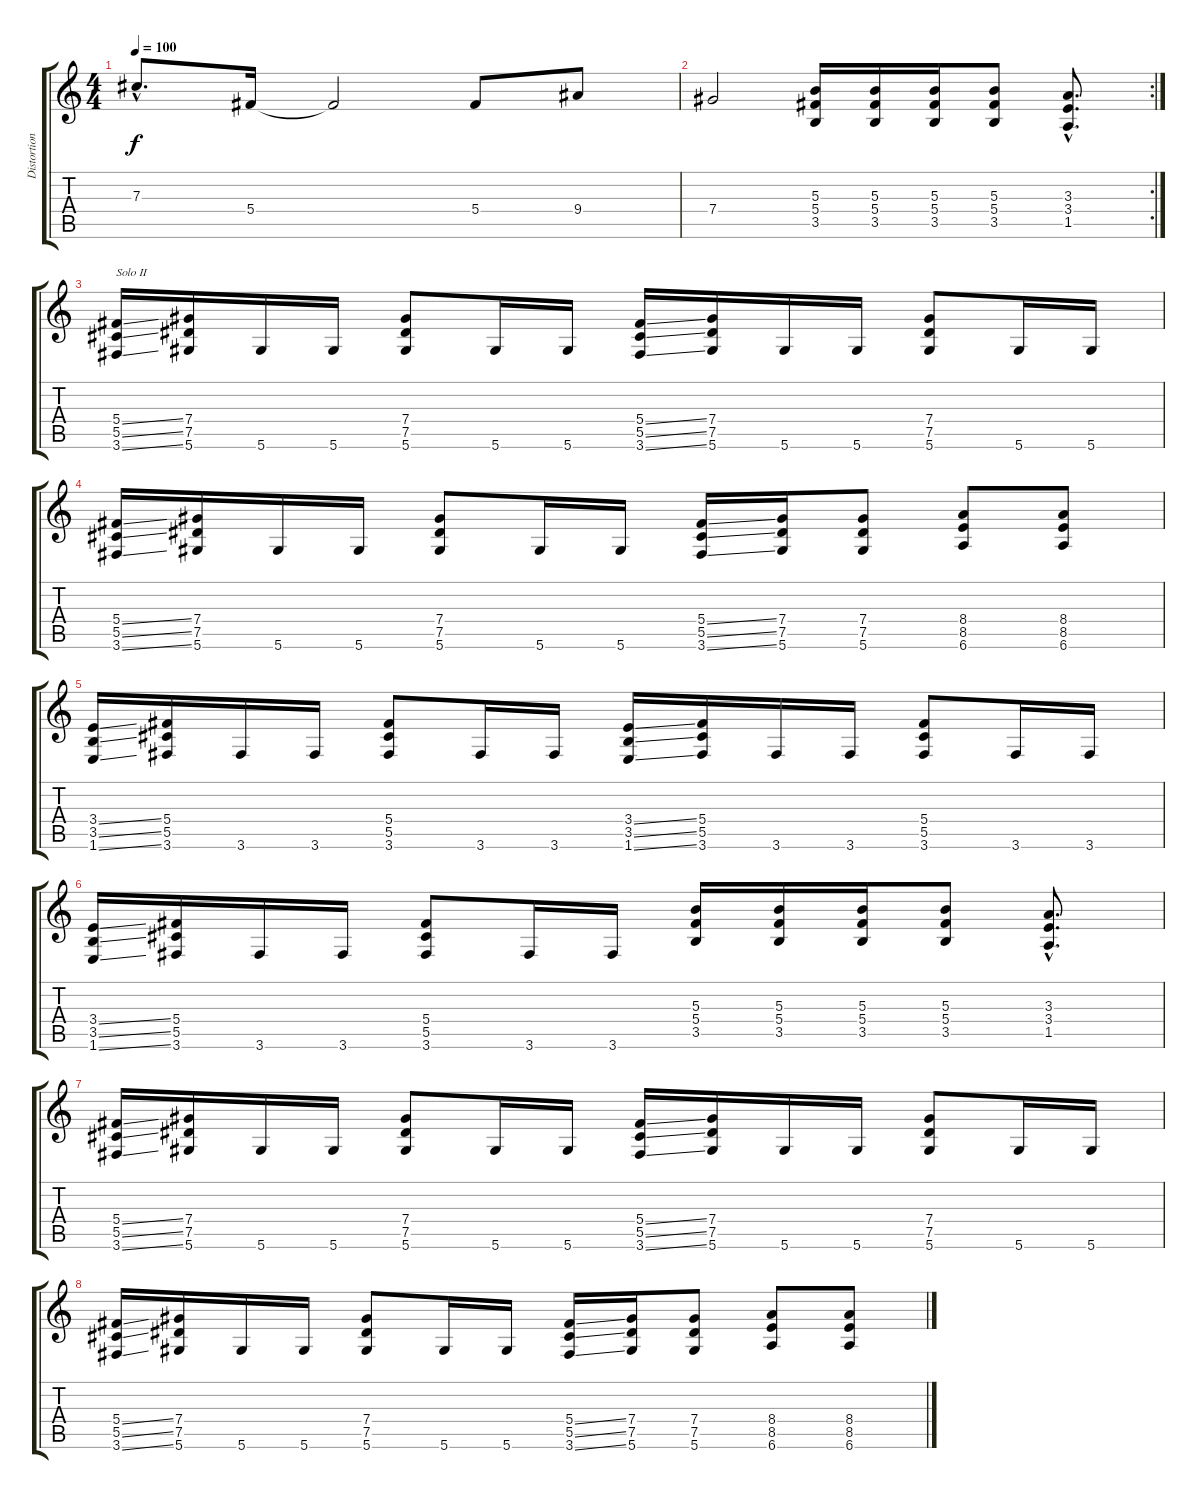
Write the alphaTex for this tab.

\track ("Distortion Guitar II" "Distortion") {instrument distortionguitar}
\staff {score tabs}
\tuning (Eb4 Bb3 Gb3 Db3 Ab2 Eb2) {hide}
\ts (4 4)
\tempo 100
\clef g2
\ks c
7.3{hac}.8{d dy f} 5.4.16 5.4{t}.2 5.4.8 9.4.8 |
\rc 2
7.4.2 (5.3 5.4 3.5).16 (5.3 5.4 3.5).16 (5.3 5.4 3.5).16 (5.3 5.4 3.5).8 (3.3{hac} 3.4{hac} 1.5{hac}).8{d} |
(5.4{ss} 5.5{ss} 3.6{ss}).16{txt "Solo II"} (7.4 7.5 5.6).16 5.6.16 5.6.16 (7.4 7.5 5.6).8 5.6.16 5.6.16 (5.4{ss} 5.5{ss} 3.6{ss}).16 (7.4 7.5 5.6).16 5.6.16 5.6.16 (7.4 7.5 5.6).8 5.6.16 5.6.16 |
(5.4{ss} 5.5{ss} 3.6{ss}).16 (7.4 7.5 5.6).16 5.6.16 5.6.16 (7.4 7.5 5.6).8 5.6.16 5.6.16 (5.4{ss} 5.5{ss} 3.6{ss}).16 (7.4 7.5 5.6).16 (7.4 7.5 5.6).8 (8.4 8.5 6.6).8 (8.4 8.5 6.6).8 |
(3.4{ss} 3.5{ss} 1.6{ss}).16 (5.4 5.5 3.6).16 3.6.16 3.6.16 (5.4 5.5 3.6).8 3.6.16 3.6.16 (3.4{ss} 3.5{ss} 1.6{ss}).16 (5.4 5.5 3.6).16 3.6.16 3.6.16 (5.4 5.5 3.6).8 3.6.16 3.6.16 |
(3.4{ss} 3.5{ss} 1.6{ss}).16 (5.4 5.5 3.6).16 3.6.16 3.6.16 (5.4 5.5 3.6).8 3.6.16 3.6.16 (5.3 5.4 3.5).16 (5.3 5.4 3.5).16 (5.3 5.4 3.5).16 (5.3 5.4 3.5).8 (3.3{hac} 3.4{hac} 1.5{hac}).8{d} |
(5.4{ss} 5.5{ss} 3.6{ss}).16 (7.4 7.5 5.6).16 5.6.16 5.6.16 (7.4 7.5 5.6).8 5.6.16 5.6.16 (5.4{ss} 5.5{ss} 3.6{ss}).16 (7.4 7.5 5.6).16 5.6.16 5.6.16 (7.4 7.5 5.6).8 5.6.16 5.6.16 |
(5.4{ss} 5.5{ss} 3.6{ss}).16 (7.4 7.5 5.6).16 5.6.16 5.6.16 (7.4 7.5 5.6).8 5.6.16 5.6.16 (5.4{ss} 5.5{ss} 3.6{ss}).16 (7.4 7.5 5.6).16 (7.4 7.5 5.6).8 (8.4 8.5 6.6).8 (8.4 8.5 6.6).8
